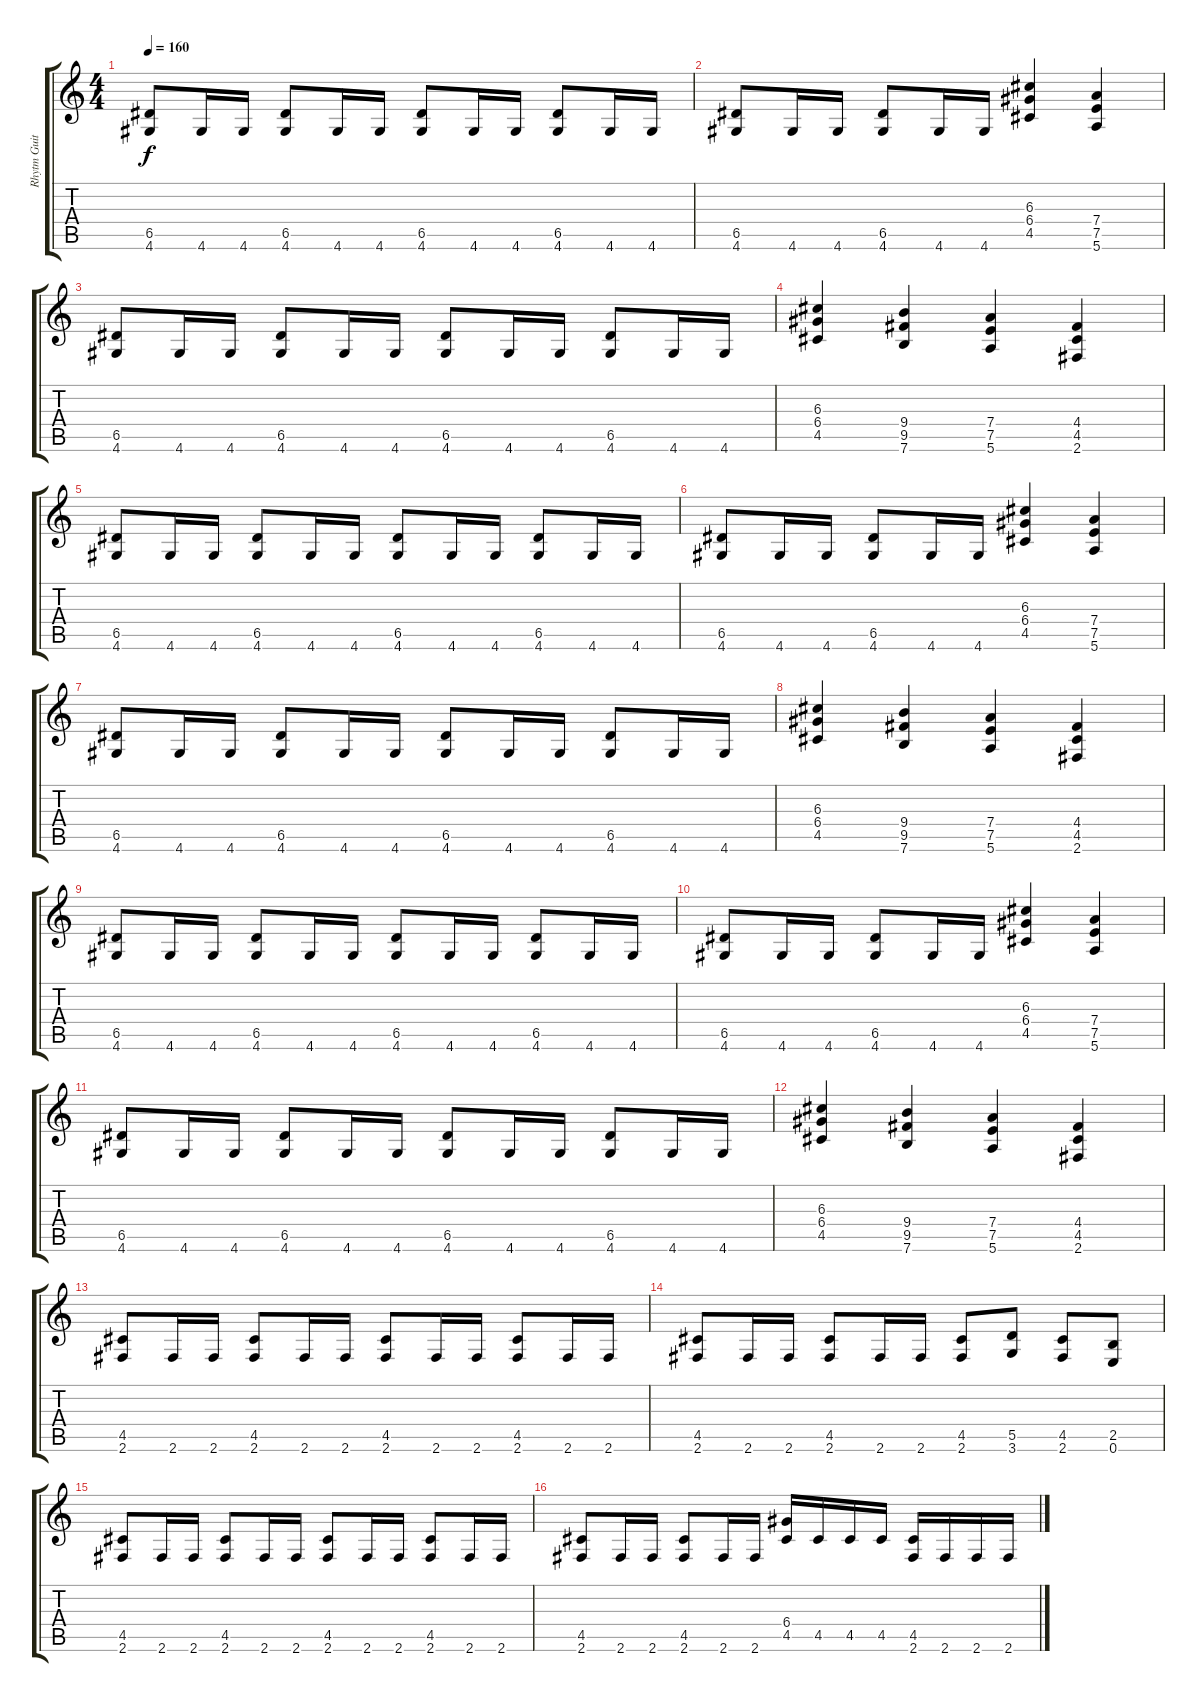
\track ("Rhytm Guitar" "Rhytm Guit") {instrument distortionguitar}
\staff {score tabs}
\tuning (E4 B3 G3 D3 A2 E2) {hide}
\ts (4 4)
\tempo 160
\clef g2
\ks c
(6.5 4.6).8{dy f} 4.6.16 4.6.16 (6.5 4.6).8 4.6.16 4.6.16 (6.5 4.6).8 4.6.16 4.6.16 (6.5 4.6).8 4.6.16 4.6.16 |
(6.5 4.6).8 4.6.16 4.6.16 (6.5 4.6).8 4.6.16 4.6.16 (6.3 6.4 4.5).4 (7.4 7.5 5.6).4 |
(6.5 4.6).8 4.6.16 4.6.16 (6.5 4.6).8 4.6.16 4.6.16 (6.5 4.6).8 4.6.16 4.6.16 (6.5 4.6).8 4.6.16 4.6.16 |
(6.3 6.4 4.5).4 (9.4 9.5 7.6).4 (7.4 7.5 5.6).4 (4.4 4.5 2.6).4 |
(6.5 4.6).8 4.6.16 4.6.16 (6.5 4.6).8 4.6.16 4.6.16 (6.5 4.6).8 4.6.16 4.6.16 (6.5 4.6).8 4.6.16 4.6.16 |
(6.5 4.6).8 4.6.16 4.6.16 (6.5 4.6).8 4.6.16 4.6.16 (6.3 6.4 4.5).4 (7.4 7.5 5.6).4 |
(6.5 4.6).8 4.6.16 4.6.16 (6.5 4.6).8 4.6.16 4.6.16 (6.5 4.6).8 4.6.16 4.6.16 (6.5 4.6).8 4.6.16 4.6.16 |
(6.3 6.4 4.5).4 (9.4 9.5 7.6).4 (7.4 7.5 5.6).4 (4.4 4.5 2.6).4 |
(6.5 4.6).8 4.6.16 4.6.16 (6.5 4.6).8 4.6.16 4.6.16 (6.5 4.6).8 4.6.16 4.6.16 (6.5 4.6).8 4.6.16 4.6.16 |
(6.5 4.6).8 4.6.16 4.6.16 (6.5 4.6).8 4.6.16 4.6.16 (6.3 6.4 4.5).4 (7.4 7.5 5.6).4 |
(6.5 4.6).8 4.6.16 4.6.16 (6.5 4.6).8 4.6.16 4.6.16 (6.5 4.6).8 4.6.16 4.6.16 (6.5 4.6).8 4.6.16 4.6.16 |
(6.3 6.4 4.5).4 (9.4 9.5 7.6).4 (7.4 7.5 5.6).4 (4.4 4.5 2.6).4 |
(4.5 2.6).8 2.6.16 2.6.16 (4.5 2.6).8 2.6.16 2.6.16 (4.5 2.6).8 2.6.16 2.6.16 (4.5 2.6).8 2.6.16 2.6.16 |
(4.5 2.6).8 2.6.16 2.6.16 (4.5 2.6).8 2.6.16 2.6.16 (4.5 2.6).8 (5.5 3.6).8 (4.5 2.6).8 (2.5 0.6).8 |
(4.5 2.6).8 2.6.16 2.6.16 (4.5 2.6).8 2.6.16 2.6.16 (4.5 2.6).8 2.6.16 2.6.16 (4.5 2.6).8 2.6.16 2.6.16 |
(4.5 2.6).8 2.6.16 2.6.16 (4.5 2.6).8 2.6.16 2.6.16 (6.4 4.5).16 4.5.16 4.5.16 4.5.16 (4.5 2.6).16 2.6.16 2.6.16 2.6.16
